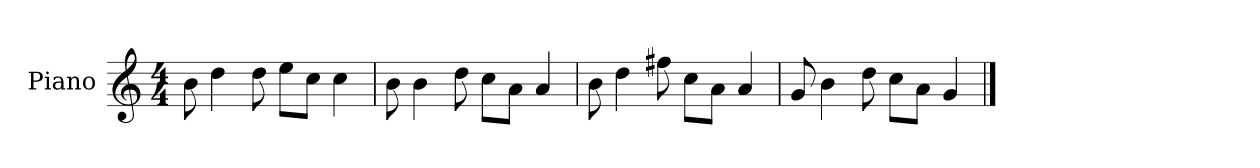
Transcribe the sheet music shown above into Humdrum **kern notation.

**kern
*part1
*staff1
*I"Piano
*I'P-no
*clefG2
*k[]
*M4/4
*MM90
=1
8b\
4dd\
8dd\
8ee\L
8cc\J
4cc\
=2
8b\
4b\
8dd\
8cc\L
8a\J
4a/
=3
8b\
4dd\
8ff#X\
8cc\L
8a\J
4a/
=4
8g/
4b\
8dd\
8cc\L
8a\J
4g/
==
*-
